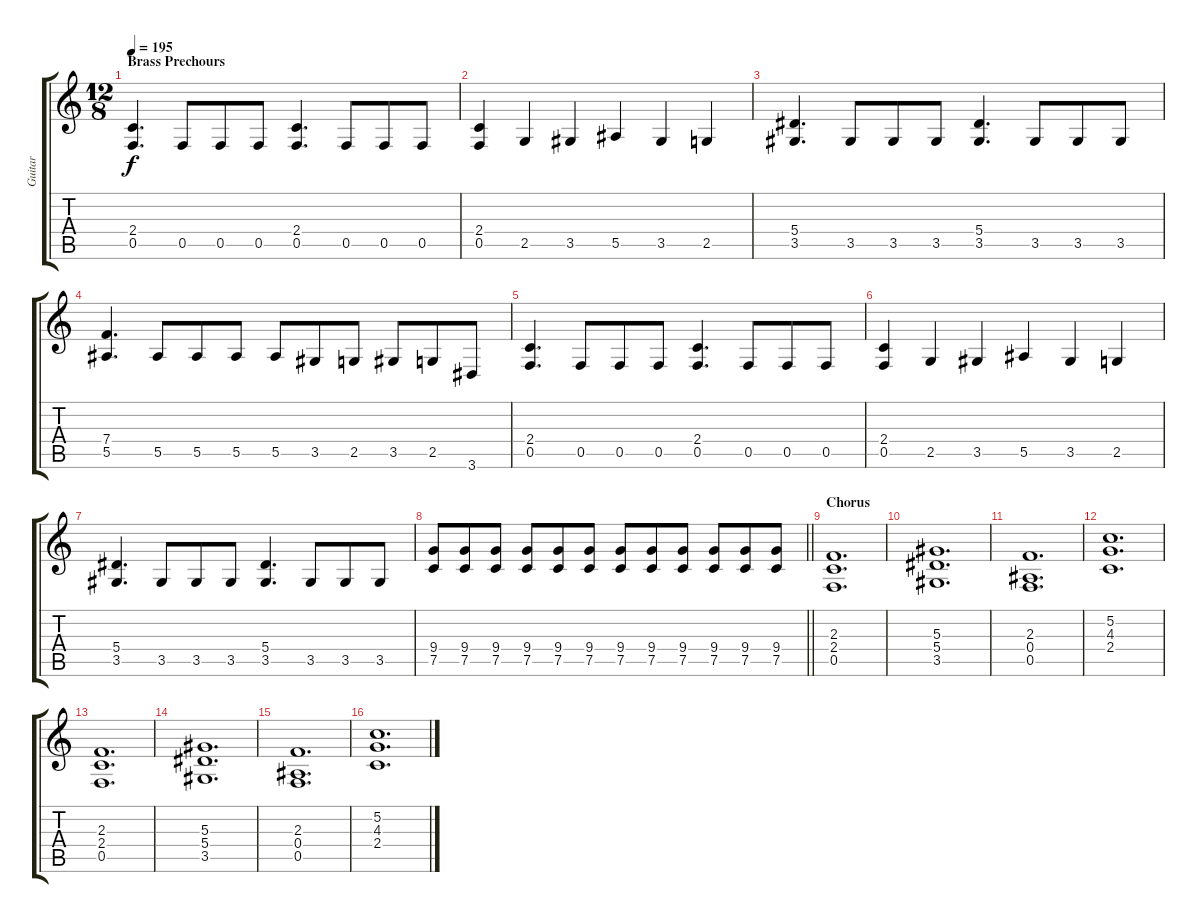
\track ("Guitar" "Guitar") {instrument distortionguitar}
\staff {score tabs}
\tuning (C4 G3 Eb3 Bb2 F2 C2) {hide}
\ts (12 8)
\section ("" "Brass Prechours")
\tempo 195
\clef g2
\ks c
(2.4 0.5).4{d dy f} 0.5.8 0.5.8 0.5.8 (2.4 0.5).4{d} 0.5.8 0.5.8 0.5.8 |
(2.4 0.5).4 2.5.4 3.5.4 5.5.4 3.5.4 2.5.4 |
(5.4 3.5).4{d} 3.5.8 3.5.8 3.5.8 (5.4 3.5).4{d} 3.5.8 3.5.8 3.5.8 |
(7.4 5.5).4{d} 5.5.8 5.5.8 5.5.8 5.5.8 3.5.8 2.5.8 3.5.8 2.5.8 3.6.8 |
(2.4 0.5).4{d} 0.5.8 0.5.8 0.5.8 (2.4 0.5).4{d} 0.5.8 0.5.8 0.5.8 |
(2.4 0.5).4 2.5.4 3.5.4 5.5.4 3.5.4 2.5.4 |
(5.4 3.5).4{d} 3.5.8 3.5.8 3.5.8 (5.4 3.5).4{d} 3.5.8 3.5.8 3.5.8 |
\barLineRight lightlight
(9.4 7.5).8 (9.4 7.5).8 (9.4 7.5).8 (9.4 7.5).8 (9.4 7.5).8 (9.4 7.5).8 (9.4 7.5).8 (9.4 7.5).8 (9.4 7.5).8 (9.4 7.5).8 (9.4 7.5).8 (9.4 7.5).8 |
\section ("" "Chorus")
(2.3 2.4 0.5).1{d} |
(5.3 5.4 3.5).1{d} |
(2.3 0.4 0.5).1{d} |
(5.2 4.3 2.4).1{d} |
(2.3 2.4 0.5).1{d} |
(5.3 5.4 3.5).1{d} |
(2.3 0.4 0.5).1{d} |
(5.2 4.3 2.4).1{d}
